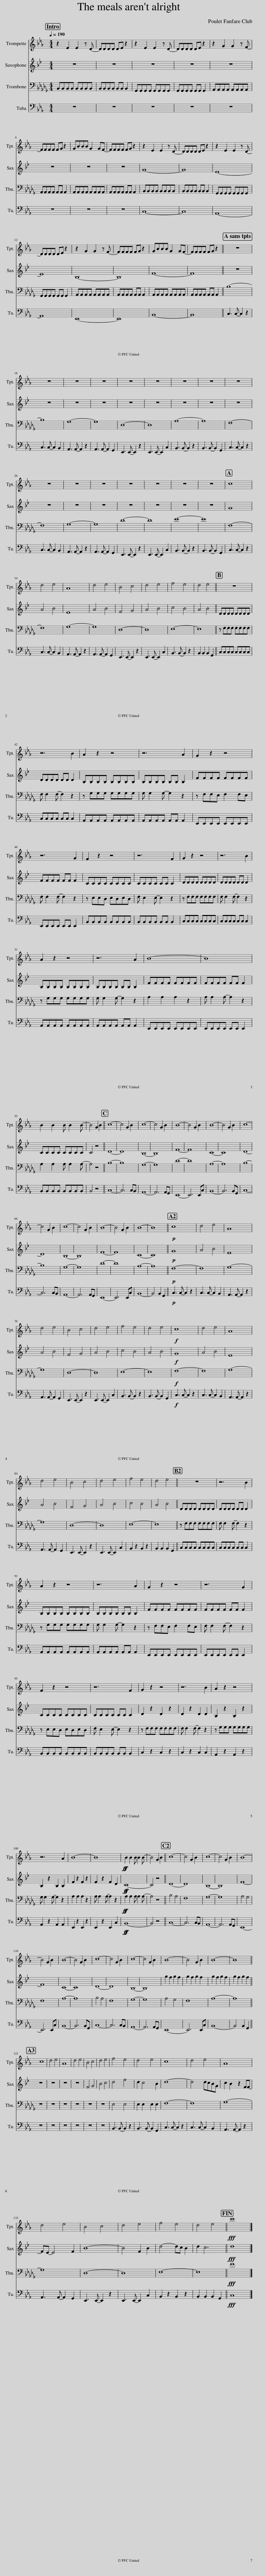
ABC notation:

X:1
%%score 1 2 3 4
L:1/8
Q:1/4=190
M:4/4
I:linebreak $
K:Db
V:1 treble transpose=-2
V:2 treble transpose=-9
V:3 bass
V:4 bass transpose=-2
V:1
[K:Eb] z2 E2 E2 z D- | DDDD DE z2 | z2 E2 E2 z D- | DDDD DE z2 | z2 G2 G2 z F- |$ %5
 FFFF FG z2 | GBBB G2 GF- | FFFF FG z2 | z2 E2 E2 z D- | DDDD DE z2 | %10
 z2 E2 E2 z D- |$ DDDD DE z2 | z2 G2 G2 z F- | FFFF FG z2 | GBBB G2 GF- | %15
 FFFF FG z2 || z8 |$ z8 | z8 | z8 | %20
 z8 | z8 | z8 | z8 | z8 |$ %25
 z8 | z8 | z8 | z8 | z8 | %30
 z8 | z8 | c8 |$ d4 e4 | A8 | %35
 d4 e4 | B4 c4 | d4 e4 | f4 e4 | d4 e4 || %40
 z8 |$ z6 B2 | A2 z2 z4 | z6 A2 | G2 z2 z4 |$ %45
 z6 G2 | F2 z2 z4 | z6 F2 | G2 z2 z4 | z6 B2 |$ %50
 A2 z2 z4 | z6 A2 | B8- | B8 |$ B2 B2 B B2 B- | %55
 B4 G2 B2 || c8- | c4 G2 B2 | c8- | c4 G2 B2 | %60
 B8- | B4 G2 B2 | B8- | B4 G2 B2 | c8- |$ %65
 c4 G2 B2 | c8- | c4 G2 B2 | B8- | B4 G2 B2 | %70
 B8- | B8 ||!p! c8 | d4 e4 | A8 |$ %75
 d4 e4 | B4 c4 | d4 e4 | f4 e4 | d4 e4 | %80
!f! c8 | d4 e4 | A8 |$ d4 e4 | B4 c4 | %85
 d4 e4 | f4 e4 | d4 e4 || z8 | z6 B2 |$ %90
 A2 z2 z4 | z6 A2 | G2 z2 z4 | z6 G2 |$ F2 z2 z4 | %95
 z6 F2 | G2 z2 z4 | z6 B2 | A2 z2 z4 |$ z6 A2 | %100
 B8- | B8 |!f!!ff! B2 B2 B B2 B- | B4 G2 B2 || c8- | %105
 c4 G2 B2 | c8- | c4 G2 B2 | B8- |$ B4 G2 B2 | %110
 B8- | B4 G2 B2 | c8- | c4 G2 B2 | c8- | %115
 c4 G2 B2 | B8- | B4 G2 B2 | B8- | B8 ||$ %120
 c8 | d4 e4 | A8 | d4 e4 | B4 c4 | %125
 d4 e4 | f4 e4 | d4 e4 | c8 | d4 e4 | %130
 A8 |$ d4 e4 | B4 c4 | d4 e4 | f4 e4 | %135
 d4 e4 ||!fff! c'8 |] %137
V:2
[K:Bb] z8 | z8 | z8 | z8 | z8 |$ %5
 z8 | z8 | z8 | G8- | G8 | %10
 E8- |$ E8 | B,8- | B,8 | F8- | %15
 F8 || z8 |$ z8 | z8 | z8 | %20
 z8 | z8 | z8 | z8 | z8 |$ %25
 z8 | z8 | z8 | z8 | z8 | %30
 z8 | z8 | G8 |$ A4 B4 | E8 | %35
 A4 B4 | F4 G4 | A4 B4 | c4 B4 | A4 B4 || %40
 DDDD DDDD |$ DDDD DD D2 | B,B,B,B, B,B,B,B, | B,B,B,B, B,B, B,2 | FFFF FFFF |$ %45
 FFFF FF F2 | CCCC CCCC | CCCC CC C2 | DDDD DDDD | DDDD DD D2 |$ %50
 B,B,B,B, B,B,B,B, | B,B,B,B, B,B, B,2 | FFFF FFFF | FFFF FF F2 |$ CCCC CCCC | %55
 C4 z4 || D8- | D8 | B,8- | B,8 | %60
 F8- | F8 | C8- | C8 | D8- |$ %65
 D8 | B,8- | B,8 | F8- | F8 | %70
 C8- | C8 ||!p! G8 | A4 B4 | E8 |$ %75
 A4 B4 | F4 G4 | A4 B4 | c4 B4 | A4 B4 | %80
!f! G8 | A4 B4 | E8 |$ A4 B4 | F4 G4 | %85
 A4 B4 | c4 B4 | A4 B4 || DDDD DDDD | DDDD DD D2 |$ %90
 B,B,B,B, B,B,B,B, | B,B,B,B, B,B, B,2 | FFFF FFFF | FFFF FF F2 |$ CCCC CCCC | %95
 CCCC CC C2 | D2 z2 D2 z2 | D2 z2 D2 D2 | B,2 z2 B,2 z2 |$ B,2 z2 B,2 B,2 | %100
 F2 z2 F2 z2 | F2 z2 F2 D2 |!f!!ff! C8- | C4 z4 || D8- | %105
 D8 | B,8- | B,8 | F8- |$ F8 | %110
 C8- | C8 | D8- | D8 | B,8- | %115
 B,8 | g2 f2 g2 f2 | g2 f2 g2 f2 | g2 f2 g2 f2 | g2 f2 g2 f2 ||$ %120
 z8 | z8 | z8 | z8 | F4 G4 | %125
 B4 c4 | d4 f4 | d2 c4 B2 | d8- | d4 dcBG | %130
 c2 B2 z2 FF- |$ FE- E4 F2 | B8- | B4 F2 B2 | d4- dc B2 | %135
 d2 c6 ||!fff! d8 |] %137
V:3
 B,,B,,B,,B,, B,,B,,B,,B,, | B,,B,,B,,B,, B,,B,, B,,2 | G,,G,,G,,G,, G,,G,,G,,G,, | G,,G,,G,,G,, G,,G,, G,,2 | A,,A,,A,,A,, A,,A,,A,,A,, |$ %5
 A,,A,,A,,A,, A,,A,, A,,2 | A,,A,,A,,A,, A,,A,,A,,A,, | A,,A,,A,,A,, A,,A,, A,,2 | B,,B,,B,,B,, B,,B,,B,,B,, | B,,B,,B,,B,, B,,B,, B,,2 | %10
 G,,G,,G,,G,, G,,G,,G,,G,, |$ G,,G,,G,,G,, G,,G,, G,,2 | A,,A,,A,,A,, A,,A,,A,,A,, | A,,A,,A,,A,, A,,A,, A,,2 | A,,A,,A,,A,, A,,A,,A,,A,, | %15
 A,,A,,A,,A,, A,,A,, A,,2 || B,8- |$ B,8 | G,8- | G,8 | %20
 D,8- | D,8 | A,8- | A,8 | F,8- |$ %25
 F,8 | G,8- | G,8 | D8- | D8 | %30
 E8- | E8 | F,8- |$ F,8 | G,8- | %35
 G,8 | D,8- | D,8 | E,8- | E,8 || %40
 z F,F,F, F,F,F,F, |$ F, F,2 F,- F,2 z2 | z G,G,G, G,G,G,G, | G, G,2 G,- G,2 z2 | z F,F,E, F,2 F,E, |$ %45
 F, F,2 F,- F,2 z2 | z E,E,D, E,D,E,D, | F, E,2 E,- E,2 z2 | z F,F,F, F,F,F,F, | F, F,2 F,- F,2 z2 |$ %50
 z G,G,G, G,G,G,G, | G, G,2 G,- G,2 z2 | A,2 A,2 A,2 z2 | A, A,2 A,- A,2 z2 |$ A,2 A,2 A, A,2 A,- | %55
 A,4 z4 || B,8- | B,8 | G,8- | G,8 | %60
 D8- | D8 | A,8- | A,8 | B,8- |$ %65
 B,8 | G,8- | G,8 | D8- | D8 | %70
 A,8- | A,8 ||!p! F,8- | F,8 | G,8- |$ %75
 G,8 | D,8- | D,8 | E,8- | E,8 | %80
!f! F,8- | F,8 | G,8- |$ G,8 | D,8- | %85
 D,8 | E,8- | E,8 || z F,F,F, F,F,F,F, | F, F,2 F,- F,2 z2 |$ %90
 z G,G,G, G,G,G,G, | G, G,2 G,- G,2 z2 | z F,F,E, F,2 F,E, | F, F,2 F,- F,2 z2 |$ z E,E,D, E,D,E,D, | %95
 F, E,2 E,- E,2 z2 | z F,F,F, F,F,F,F, | F, F,2 F,- F,2 z2 | z G,G,G, G,G,G,G, |$ G, G,2 G,- G,2 z2 | %100
 A,2 A,2 A,2 z2 | A, A,2 A,- A,2 z2 |!f!!ff! A,2 A,2 A, A,2 A,- | A,4 z4 || B,4 A,4 | %105
 F,8 | G,8- | G,8 | A,4 G,4 |$ F,8 | %110
 A,8- | A,8 | B,4 A,4 | F,8 | G,8- | %115
 G,8 | A,4 G,4 | F,8 | A,8- | A,8 ||$ %120
 z8 | z8 | z8 | z8 | z8 | %125
 z8 | E,4 E,4 | E,2 E,2 E,2 E,2 | F,8- | F,8 | %130
 G,8- |$ G,8 | D,8- | D,8 | E,8- | %135
 E,8 ||!fff! F8 |] %137
V:4
[K:Eb] z8 | z8 | z8 | z8 | z8 |$ %5
 z8 | z8 | z8 | C,8- | C,8 | %10
 A,,8- |$ A,,8 | E,,8- | E,,8 | B,,8- | %15
 B,,8 || C,3 C,- C,2 z2 |$ C,3 C,- C,2 B,,2 | A,,3 A,,- A,,2 z2 | A,,3 A,,- A,,2 G,,2 | %20
 E,,3 E,,- E,,2 z2 | E,,3 E,,- E,,2 C,2 | B,,3 B,,- B,,2 z2 | B,,3 B,,- B,,2 G,,2 | C,3 C,- C,2 z2 |$ %25
 C,3 C,- C,2 B,,2 | A,,3 A,,- A,,2 z2 | A,,3 A,,- A,,2 G,,2 | E,,3 E,,- E,,2 z2 | E,,3 E,,- E,,2 C,2 | %30
 B,,3 B,,- B,,2 z2 | B,,3 B,,- B,,2 G,,2 | C,3 C,- C,2 z2 |$ C,3 C,- C,2 B,,2 | A,,3 A,,- A,,2 z2 | %35
 A,,3 A,,- A,,2 G,,2 | E,,3 E,,- E,,2 z2 | E,,3 E,,- E,,2 C,2 | B,,3 B,,- B,,2 z2 | B,,2 B,,2 B,,2 G,,2 || %40
 C,C,C,C, C,C,C,C, |$ C,C,C,C, C,C, C,2 | A,,A,,A,,A,, A,,A,,A,,A,, | A,,A,,A,,A,, A,,A,, A,,2 | E,,E,,E,,E,, E,,E,,E,,E,, |$ %45
 E,,E,,E,,E,, E,,E,, E,,2 | B,,B,,B,,B,, B,,B,,B,,B,, | B,,B,,B,,B,, B,,B,, B,,2 | C,C,C,C, C,C,C,C, | C,C,C,C, C,C, C,2 |$ %50
 A,,A,,A,,A,, A,,A,,A,,A,, | A,,A,,A,,A,, A,,A,, A,,2 | E,,E,,E,,E,, E,,E,,E,,E,, | E,,E,,E,,E,, E,,E,, E,,2 |$ B,,B,,B,,B,, B,,B,,B,,B,, | %55
 B,,4 z4 || C,8- | C,6 C,B,, | A,,8- | A,,6 A,,G,, | %60
 E,,8- | E,,6 E,,C, | B,,8- | B,,6 B,,G,, | C,8- |$ %65
 C,6 C,B,, | A,,8- | A,,6 A,,G,, | E,,8- | E,,6 E,,C, | %70
 B,,8- | B,,4 B,,2 G,,2 ||!p! C,3 C,- C,2 z2 | C,3 C,- C,2 B,,2 | A,,3 A,,- A,,2 z2 |$ %75
 A,,3 A,,- A,,2 G,,2 | E,,3 E,,- E,,2 z2 | E,,3 E,,- E,,2 C,2 | B,,3 B,,- B,,2 z2 | B,,3 B,,- B,,2 G,,2 | %80
!f! C,3 C,- C,2 z2 | C,3 C,- C,2 B,,2 | A,,3 A,,- A,,2 z2 |$ A,,3 A,,- A,,2 G,,2 | E,,3 E,,- E,,2 z2 | %85
 E,,3 E,,- E,,2 C,2 | B,,2 z2 B,,2 z2 | B,,2 B,,2 B,,2 G,,2 || C,C,C,C, C,C,C,C, | C,C,C,C, C,C, C,2 |$ %90
 A,,A,,A,,A,, A,,A,,A,,A,, | A,,A,,A,,A,, A,,A,, A,,2 | E,,E,,E,,E,, E,,E,,E,,E,, | E,,E,,E,,E,, E,,E,, E,,2 |$ B,,B,,B,,B,, B,,B,,B,,B,, | %95
 B,,B,,B,,B,, B,,B,, B,,2 | C,2 z2 C,2 z2 | C,2 z2 C,2 C,2 | A,,2 z2 A,,2 z2 |$ A,,2 z2 A,,2 A,,2 | %100
 E,,2 z2 E,,2 z2 | E,,2 z2 E,,2 C,2 |!f!!ff! B,,8- | B,,4 z4 || C,8- | %105
 C,6 C,B,, | A,,8- | A,,6 A,,G,, | E,,8- |$ E,,6 E,,C, | %110
 B,,8- | B,,6 B,,G,, | C,8- | C,6 C,B,, | A,,8- | %115
 A,,6 A,,G,, | E,,8- | E,,6 E,,C, | B,,8- | B,,4 B,,2 G,,2 ||$ %120
 z8 | z8 | z8 | z8 | z8 | %125
 z8 | B,,3 B,,- B,,2 z2 | B,,3 B,,- B,,2 G,,2 | C,3 C,- C,2 z2 | C,3 C,- C,2 B,,2 | %130
 A,,3 A,,- A,,2 z2 |$ A,,3 A,,- A,,2 G,,2 | E,,3 E,,- E,,2 z2 | E,,3 E,,- E,,2 C,2 | B,,2 z2 B,,2 z2 | %135
 B,,2 B,,2 B,,2 G,,2 ||!fff! C,8 |] %137
